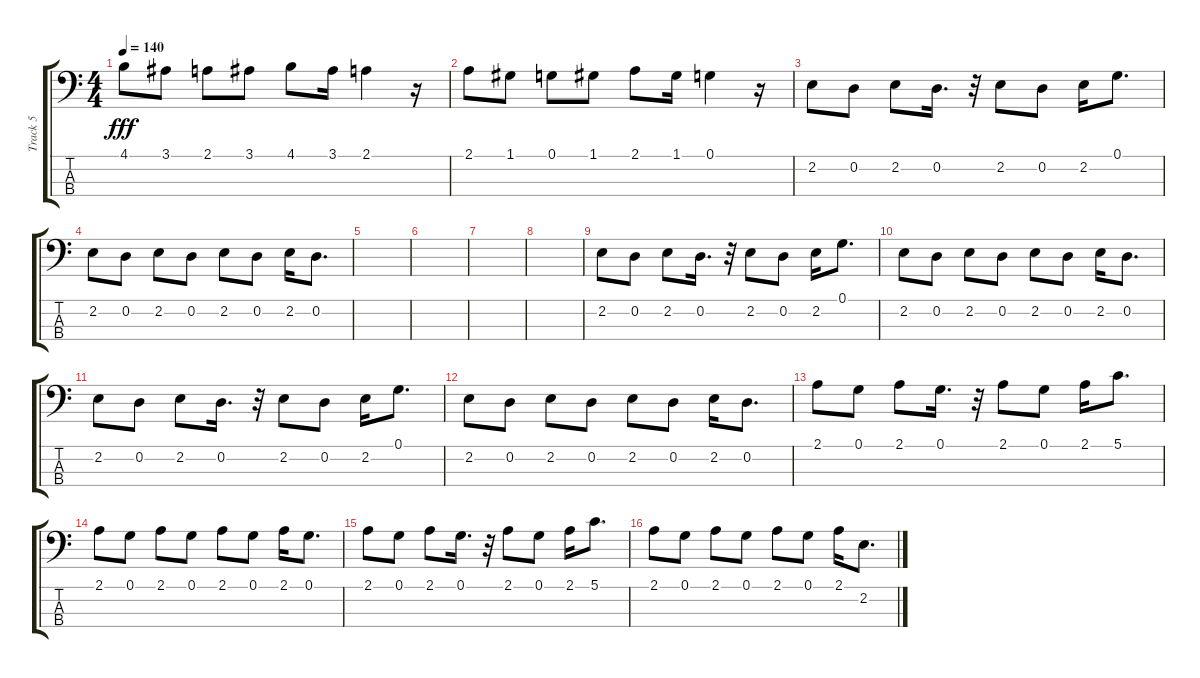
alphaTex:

\track ("Track 5" "Track 5") {instrument electricbassfinger}
\staff {score tabs}
\tuning (G2 D2 A1 E1) {hide}
\ts (4 4)
\tempo 140
\clef f4
\ks c
4.1.8{dy fff} 3.1.8 2.1.8 3.1.8 4.1.8 3.1.16 2.1.4 r.16 |
2.1.8 1.1.8 0.1.8 1.1.8 2.1.8 1.1.16 0.1.4 r.16 |
2.2.8 0.2.8 2.2.8 0.2.16{d} r.32 2.2.8 0.2.8 2.2.16 0.1.8{d} |
2.2.8 0.2.8 2.2.8 0.2.8 2.2.8 0.2.8 2.2.16 0.2.8{d} |
|
|
|
|
2.2.8 0.2.8 2.2.8 0.2.16{d} r.32 2.2.8 0.2.8 2.2.16 0.1.8{d} |
2.2.8 0.2.8 2.2.8 0.2.8 2.2.8 0.2.8 2.2.16 0.2.8{d} |
2.2.8 0.2.8 2.2.8 0.2.16{d} r.32 2.2.8 0.2.8 2.2.16 0.1.8{d} |
2.2.8 0.2.8 2.2.8 0.2.8 2.2.8 0.2.8 2.2.16 0.2.8{d} |
2.1.8 0.1.8 2.1.8 0.1.16{d} r.32 2.1.8 0.1.8 2.1.16 5.1.8{d} |
2.1.8 0.1.8 2.1.8 0.1.8 2.1.8 0.1.8 2.1.16 0.1.8{d} |
2.1.8 0.1.8 2.1.8 0.1.16{d} r.32 2.1.8 0.1.8 2.1.16 5.1.8{d} |
2.1.8 0.1.8 2.1.8 0.1.8 2.1.8 0.1.8 2.1.16 2.2.8{d}
